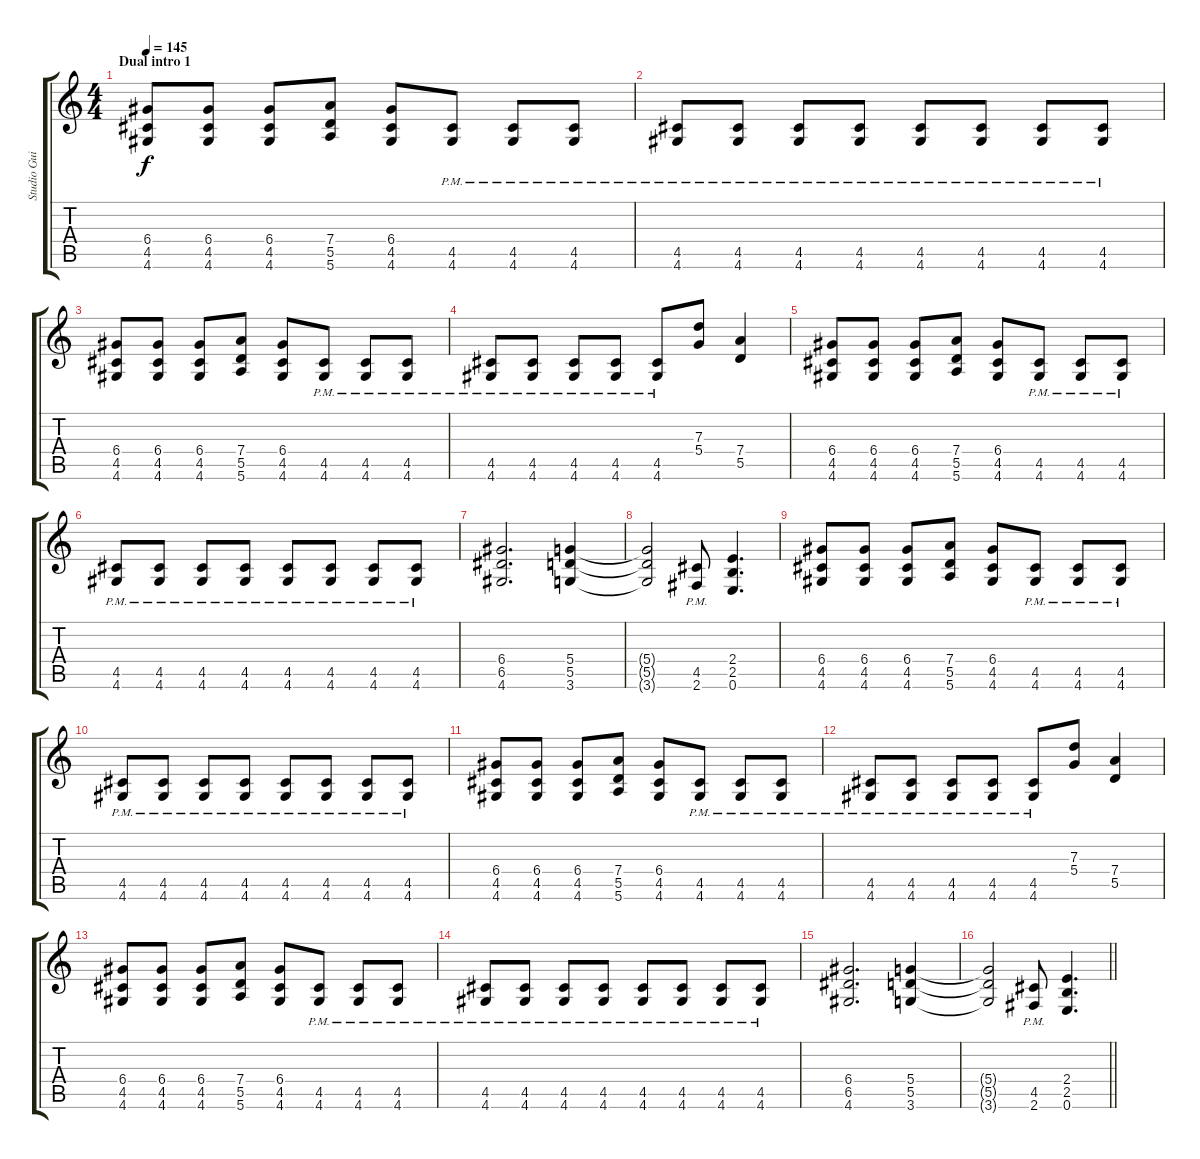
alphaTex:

\track ("Studio Guitar" "Studio Gui") {instrument distortionguitar}
\staff {score tabs}
\tuning (E4 B3 G3 D3 A2 E2) {hide}
\ts (4 4)
\section ("" "Dual intro 1")
\tempo 145
\clef g2
\ks c
(6.4 4.5 4.6).8{dy f} (6.4 4.5 4.6).8 (6.4 4.5 4.6).8 (7.4 5.5 5.6).8 (6.4 4.5 4.6).8 (4.5{pm} 4.6{pm}).8 (4.5{pm} 4.6{pm}).8 (4.5{pm} 4.6{pm}).8 |
(4.5{pm} 4.6{pm}).8 (4.5{pm} 4.6{pm}).8 (4.5{pm} 4.6{pm}).8 (4.5{pm} 4.6{pm}).8 (4.5{pm} 4.6{pm}).8 (4.5{pm} 4.6{pm}).8 (4.5{pm} 4.6{pm}).8 (4.5{pm} 4.6{pm}).8 |
(6.4 4.5 4.6).8 (6.4 4.5 4.6).8 (6.4 4.5 4.6).8 (7.4 5.5 5.6).8 (6.4 4.5 4.6).8 (4.5{pm} 4.6{pm}).8 (4.5{pm} 4.6{pm}).8 (4.5{pm} 4.6{pm}).8 |
(4.5{pm} 4.6{pm}).8 (4.5{pm} 4.6{pm}).8 (4.5{pm} 4.6{pm}).8 (4.5{pm} 4.6{pm}).8 (4.5{pm} 4.6{pm}).8 (7.3 5.4).8 (7.4 5.5).4 |
(6.4 4.5 4.6).8 (6.4 4.5 4.6).8 (6.4 4.5 4.6).8 (7.4 5.5 5.6).8 (6.4 4.5 4.6).8 (4.5{pm} 4.6{pm}).8 (4.5{pm} 4.6{pm}).8 (4.5{pm} 4.6{pm}).8 |
(4.5{pm} 4.6{pm}).8 (4.5{pm} 4.6{pm}).8 (4.5{pm} 4.6{pm}).8 (4.5{pm} 4.6{pm}).8 (4.5{pm} 4.6{pm}).8 (4.5{pm} 4.6{pm}).8 (4.5{pm} 4.6{pm}).8 (4.5{pm} 4.6{pm}).8 |
(6.4 6.5 4.6).2{d} (5.4 5.5 3.6).4 |
(5.4{t} 5.5{t} 3.6{t}).2 (4.5{pm} 2.6{pm}).8 (2.4 2.5 0.6).4{d} |
(6.4 4.5 4.6).8 (6.4 4.5 4.6).8 (6.4 4.5 4.6).8 (7.4 5.5 5.6).8 (6.4 4.5 4.6).8 (4.5{pm} 4.6{pm}).8 (4.5{pm} 4.6{pm}).8 (4.5{pm} 4.6{pm}).8 |
(4.5{pm} 4.6{pm}).8 (4.5{pm} 4.6{pm}).8 (4.5{pm} 4.6{pm}).8 (4.5{pm} 4.6{pm}).8 (4.5{pm} 4.6{pm}).8 (4.5{pm} 4.6{pm}).8 (4.5{pm} 4.6{pm}).8 (4.5{pm} 4.6{pm}).8 |
(6.4 4.5 4.6).8 (6.4 4.5 4.6).8 (6.4 4.5 4.6).8 (7.4 5.5 5.6).8 (6.4 4.5 4.6).8 (4.5{pm} 4.6{pm}).8 (4.5{pm} 4.6{pm}).8 (4.5{pm} 4.6{pm}).8 |
(4.5{pm} 4.6{pm}).8 (4.5{pm} 4.6{pm}).8 (4.5{pm} 4.6{pm}).8 (4.5{pm} 4.6{pm}).8 (4.5{pm} 4.6{pm}).8 (7.3 5.4).8 (7.4 5.5).4 |
(6.4 4.5 4.6).8 (6.4 4.5 4.6).8 (6.4 4.5 4.6).8 (7.4 5.5 5.6).8 (6.4 4.5 4.6).8 (4.5{pm} 4.6{pm}).8 (4.5{pm} 4.6{pm}).8 (4.5{pm} 4.6{pm}).8 |
(4.5{pm} 4.6{pm}).8 (4.5{pm} 4.6{pm}).8 (4.5{pm} 4.6{pm}).8 (4.5{pm} 4.6{pm}).8 (4.5{pm} 4.6{pm}).8 (4.5{pm} 4.6{pm}).8 (4.5{pm} 4.6{pm}).8 (4.5{pm} 4.6{pm}).8 |
(6.4 6.5 4.6).2{d} (5.4 5.5 3.6).4 |
\barLineRight lightlight
(5.4{t} 5.5{t} 3.6{t}).2 (4.5{pm} 2.6{pm}).8 (2.4 2.5 0.6).4{d}
